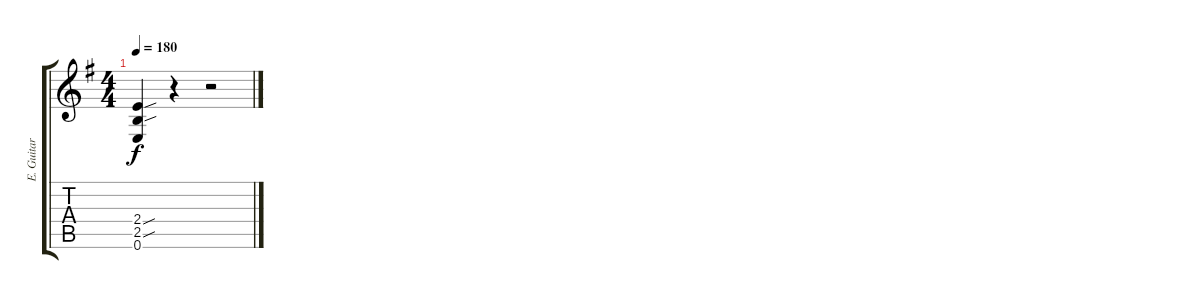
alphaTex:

\track ("E. Guitar II" "E. Guitar ") {instrument overdrivenguitar}
\staff {score tabs}
\tuning (E4 B3 G3 D3 A2 E2) {hide}
\ts (4 4)
\tempo 180
\clef g2
\ks g
(2.4{sou t} 2.5{sou t} 0.6{t}).4{dy f} r.4 r.2
